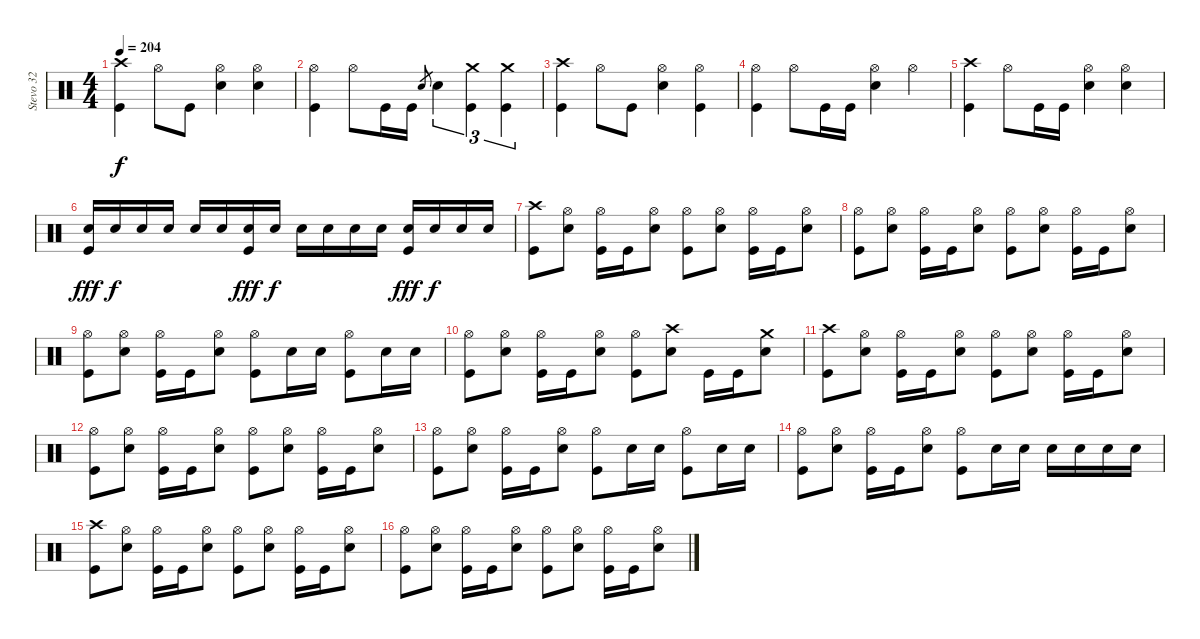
\track ("Stevo 32" "Stevo 32") {instrument percussion}
\staff {score}
\articulation defaults
\ts (4 4)
\tempo 204
\clef neutral
\ks c
("Crash high (hit)" "Kick (hit)").4{dy f} "Hi-Hat (open)".8 "Kick (hit)".8 ("Hi-Hat (open)" "Electric Snare (hit)").4 ("Hi-Hat (open)" "Electric Snare (hit)").4 |
("Hi-Hat (open)" "Kick (hit)").4 "Hi-Hat (open)".8 "Kick (hit)".16 "Kick (hit)".16 "Electric Snare (hit)".8{gr} "Electric Snare (hit)".4{tu (3 2)} ("Crash medium (hit)" "Kick (hit)").4{tu (3 2)} ("Crash medium (hit)" "Kick (hit)").4{tu (3 2)} |
("Crash high (hit)" "Kick (hit)").4 "Hi-Hat (open)".8 "Kick (hit)".8 ("Hi-Hat (open)" "Electric Snare (hit)").4 ("Hi-Hat (open)" "Kick (hit)").4 |
("Hi-Hat (open)" "Kick (hit)").4 "Hi-Hat (open)".8 "Kick (hit)".16 "Kick (hit)".16 ("Hi-Hat (open)" "Electric Snare (hit)").4 "Hi-Hat (open)".4 |
("Crash high (hit)" "Kick (hit)").4 "Hi-Hat (open)".8 "Kick (hit)".16 "Kick (hit)".16 ("Hi-Hat (open)" "Electric Snare (hit)").4 ("Hi-Hat (open)" "Electric Snare (hit)").4 |
("Electric Snare (hit)" "Kick (hit)").16{dy fff} "Electric Snare (hit)".16{dy f} "Electric Snare (hit)".16 "Electric Snare (hit)".16 "Electric Snare (hit)".16 "Electric Snare (hit)".16 ("Electric Snare (hit)" "Kick (hit)").16{dy fff} "Electric Snare (hit)".16{dy f} "Electric Snare (hit)".16 "Electric Snare (hit)".16 "Electric Snare (hit)".16 "Electric Snare (hit)".16 ("Electric Snare (hit)" "Kick (hit)").16{dy fff} "Electric Snare (hit)".16{dy f} "Electric Snare (hit)".16 "Electric Snare (hit)".16 |
("Crash high (hit)" "Kick (hit)").8 ("Hi-Hat (open)" "Electric Snare (hit)").8 ("Hi-Hat (open)" "Kick (hit)").16 "Kick (hit)".16 ("Hi-Hat (open)" "Electric Snare (hit)").8 ("Hi-Hat (open)" "Kick (hit)").8 ("Hi-Hat (open)" "Electric Snare (hit)").8 ("Hi-Hat (open)" "Kick (hit)").16 "Kick (hit)".16 ("Hi-Hat (open)" "Electric Snare (hit)").8 |
("Hi-Hat (open)" "Kick (hit)").8 ("Hi-Hat (open)" "Electric Snare (hit)").8 ("Hi-Hat (open)" "Kick (hit)").16 "Kick (hit)".16 ("Hi-Hat (open)" "Electric Snare (hit)").8 ("Hi-Hat (open)" "Kick (hit)").8 ("Hi-Hat (open)" "Electric Snare (hit)").8 ("Hi-Hat (open)" "Kick (hit)").16 "Kick (hit)".16 ("Hi-Hat (open)" "Electric Snare (hit)").8 |
("Hi-Hat (open)" "Kick (hit)").8 ("Hi-Hat (open)" "Electric Snare (hit)").8 ("Hi-Hat (open)" "Kick (hit)").16 "Kick (hit)".16 ("Hi-Hat (open)" "Electric Snare (hit)").8 ("Hi-Hat (open)" "Kick (hit)").8 "Electric Snare (hit)".16 "Electric Snare (hit)".16 ("Hi-Hat (open)" "Kick (hit)").8 "Electric Snare (hit)".16 "Electric Snare (hit)".16 |
("Hi-Hat (open)" "Kick (hit)").8 ("Hi-Hat (open)" "Electric Snare (hit)").8 ("Hi-Hat (open)" "Kick (hit)").16 "Kick (hit)".16 ("Hi-Hat (open)" "Electric Snare (hit)").8 ("Hi-Hat (open)" "Kick (hit)").8 ("Crash high (hit)" "Electric Snare (hit)").8 "Kick (hit)".16 "Kick (hit)".16 ("Crash medium (hit)" "Electric Snare (hit)").8 |
("Crash high (hit)" "Kick (hit)").8 ("Hi-Hat (open)" "Electric Snare (hit)").8 ("Hi-Hat (open)" "Kick (hit)").16 "Kick (hit)".16 ("Hi-Hat (open)" "Electric Snare (hit)").8 ("Hi-Hat (open)" "Kick (hit)").8 ("Hi-Hat (open)" "Electric Snare (hit)").8 ("Hi-Hat (open)" "Kick (hit)").16 "Kick (hit)".16 ("Hi-Hat (open)" "Electric Snare (hit)").8 |
("Hi-Hat (open)" "Kick (hit)").8 ("Hi-Hat (open)" "Electric Snare (hit)").8 ("Hi-Hat (open)" "Kick (hit)").16 "Kick (hit)".16 ("Hi-Hat (open)" "Electric Snare (hit)").8 ("Hi-Hat (open)" "Kick (hit)").8 ("Hi-Hat (open)" "Electric Snare (hit)").8 ("Hi-Hat (open)" "Kick (hit)").16 "Kick (hit)".16 ("Hi-Hat (open)" "Electric Snare (hit)").8 |
("Hi-Hat (open)" "Kick (hit)").8 ("Hi-Hat (open)" "Electric Snare (hit)").8 ("Hi-Hat (open)" "Kick (hit)").16 "Kick (hit)".16 ("Hi-Hat (open)" "Electric Snare (hit)").8 ("Hi-Hat (open)" "Kick (hit)").8 "Electric Snare (hit)".16 "Electric Snare (hit)".16 ("Hi-Hat (open)" "Kick (hit)").8 "Electric Snare (hit)".16 "Electric Snare (hit)".16 |
("Hi-Hat (open)" "Kick (hit)").8 ("Hi-Hat (open)" "Electric Snare (hit)").8 ("Hi-Hat (open)" "Kick (hit)").16 "Kick (hit)".16 ("Hi-Hat (open)" "Electric Snare (hit)").8 ("Hi-Hat (open)" "Kick (hit)").8 "Electric Snare (hit)".16 "Electric Snare (hit)".16 "Electric Snare (hit)".16 "Electric Snare (hit)".16 "Electric Snare (hit)".16 "Electric Snare (hit)".16 |
("Crash high (hit)" "Kick (hit)").8 ("Hi-Hat (open)" "Electric Snare (hit)").8 ("Hi-Hat (open)" "Kick (hit)").16 "Kick (hit)".16 ("Hi-Hat (open)" "Electric Snare (hit)").8 ("Hi-Hat (open)" "Kick (hit)").8 ("Hi-Hat (open)" "Electric Snare (hit)").8 ("Hi-Hat (open)" "Kick (hit)").16 "Kick (hit)".16 ("Hi-Hat (open)" "Electric Snare (hit)").8 |
("Hi-Hat (open)" "Kick (hit)").8 ("Hi-Hat (open)" "Electric Snare (hit)").8 ("Hi-Hat (open)" "Kick (hit)").16 "Kick (hit)".16 ("Hi-Hat (open)" "Electric Snare (hit)").8 ("Hi-Hat (open)" "Kick (hit)").8 ("Hi-Hat (open)" "Electric Snare (hit)").8 ("Hi-Hat (open)" "Kick (hit)").16 "Kick (hit)".16 ("Hi-Hat (open)" "Electric Snare (hit)").8
